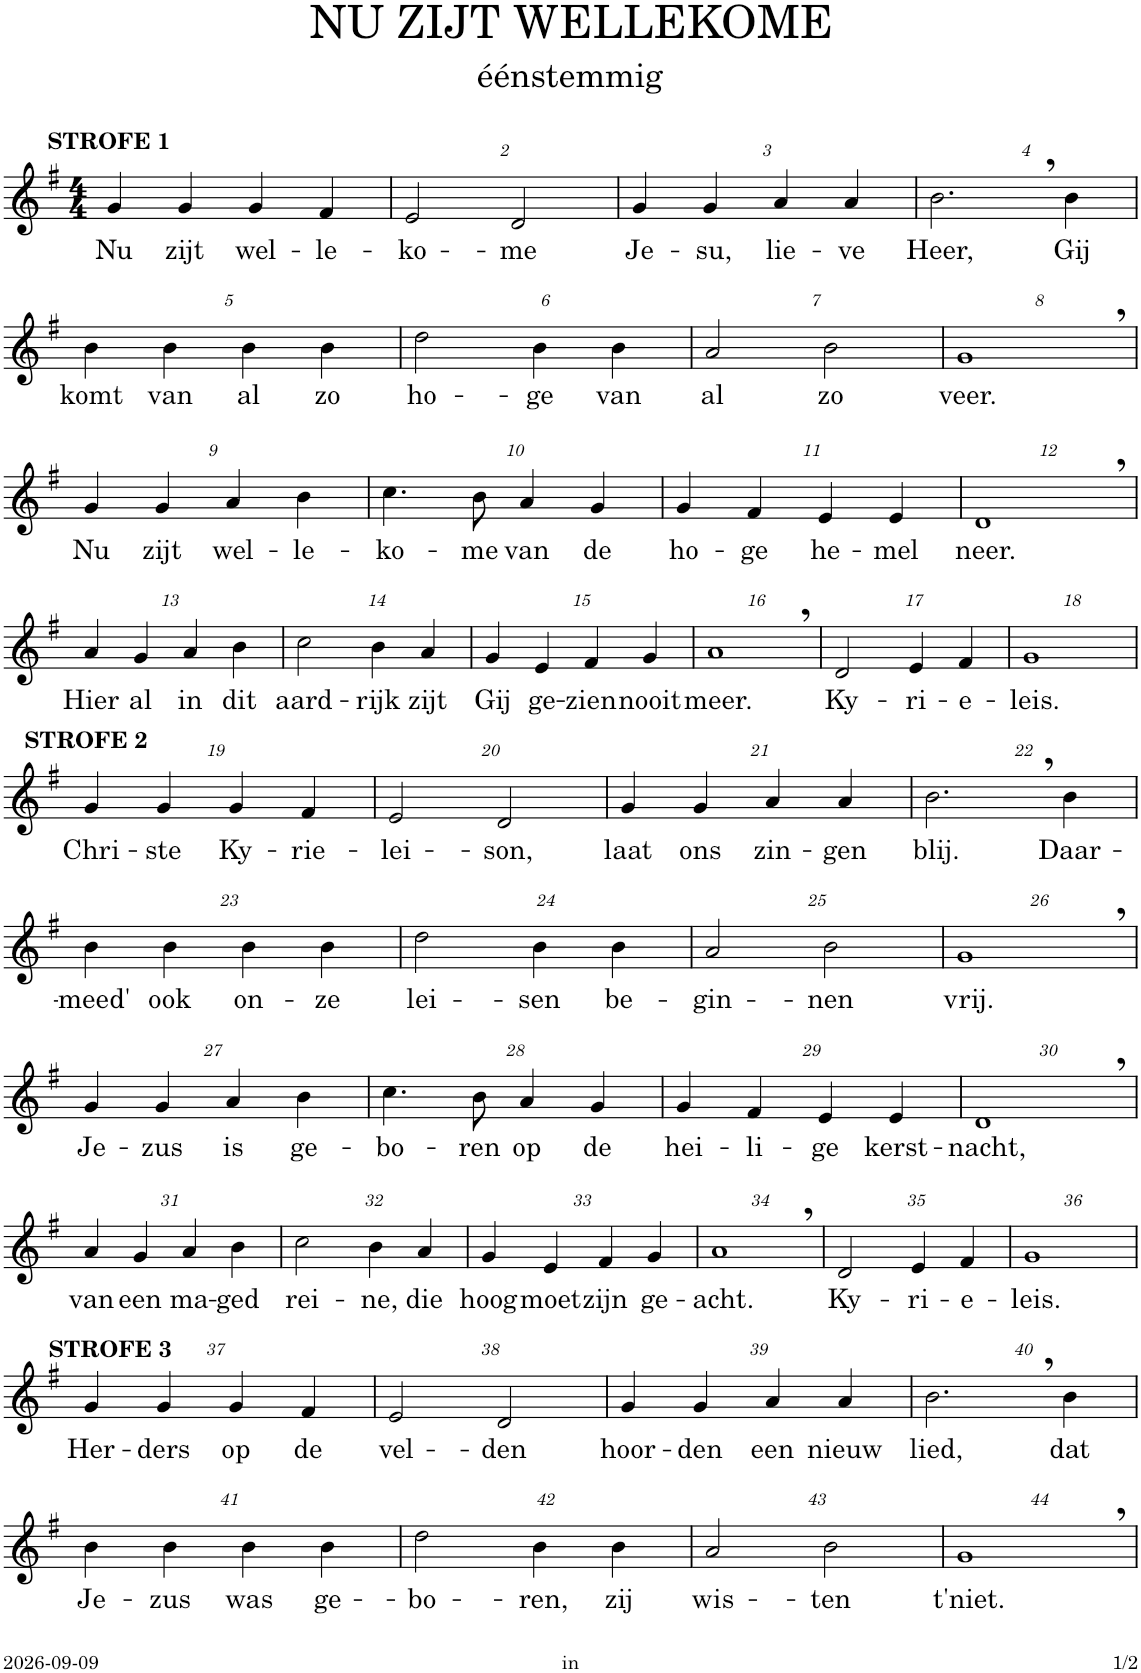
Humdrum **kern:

**kern	**text	**text	**kern	**text
*part2	*part2	*part2	*part1	*part1
*staff2	*staff2	*staff2	*staff1	*staff1
*I"Tenor	*	*	*I"Soprano	*
*I'T.	*	*	*	*
*stria5	*	*	*	*
*clefGv2	*	*	*clefG2	*
*k[f#]	*	*	*k[f#]	*
*M4/4	*	*	*M4/4	*
=1	=1	=1	=1	=1
!	!	!	!LO:TX:a:B:t=STROFE 1	!
!	!	!	!	!LO:LY:b
4G/	Nu	.	4g/	Nu
!	!	!	!	!LO:LY:b
4G/	zijt	.	4g/	zijt
!	!	!	!	!LO:LY:b
4G/	wel-	.	4g/	wel-
!	!	!	!	!LO:LY:b
4F#/	-le-	.	4f#/	-le-
=2	=2	=2	=2	=2
!	!	!	!	!LO:LY:b
2E/	-ko-	.	2e/	-ko-
!	!	!	!	!LO:LY:b
2D/	-me	.	2d/	-me
=3	=3	=3	=3	=3
!	!	!	!	!LO:LY:b
4G/	Je-	.	4g/	Je-
!	!	!	!	!LO:LY:b
4G/	-su,	.	4g/	-su,
!	!	!	!	!LO:LY:b
4A/	lie-	.	4a/	lie-
!	!	!	!	!LO:LY:b
4A/	-ve	.	4a/	-ve
=4	=4	=4	=4	=4
!	!	!	!	!LO:LY:b
2.B,/	Heer,	.	2.b,\	Heer,
!	!	!	!	!LO:LY:b
4B/	Gij	.	4b\	Gij
!!LO:LB:g=z
=5	=5	=5	=5	=5
!	!	!	!	!LO:LY:b
4B/	komt	.	4b\	komt
!	!	!	!	!LO:LY:b
4B/	van	.	4b\	van
!	!	!	!	!LO:LY:b
4B/	al	.	4b\	al
!	!	!	!	!LO:LY:b
4B/	zo	.	4b\	zo
=6	=6	=6	=6	=6
!	!	!	!	!LO:LY:b
2d/	ho-	.	2dd\	ho-
!	!	!	!	!LO:LY:b
4B/	-ge	.	4b\	-ge
!	!	!	!	!LO:LY:b
4B/	van	.	4b\	van
=7	=7	=7	=7	=7
!	!	!	!	!LO:LY:b
2A/	al	.	2a/	al
!	!	!	!	!LO:LY:b
2B/	zo	.	2b\	zo
=8	=8	=8	=8	=8
!	!	!	!	!LO:LY:b
1G,	veer.	.	1g,	veer.
!!LO:LB:g=z
=9	=9	=9	=9	=9
!	!	!	!	!LO:LY:b
4G/	Nu	.	4g/	Nu
!	!	!	!	!LO:LY:b
4G/	zijt	.	4g/	zijt
!	!	!	!	!LO:LY:b
4A/	wel-	.	4a/	wel-
!	!	!	!	!LO:LY:b
4B/	-le-	.	4b\	-le-
=10	=10	=10	=10	=10
!	!	!	!	!LO:LY:b
4.c/	-ko-	.	4.cc\	-ko-
!	!	!	!	!LO:LY:b
8B/	-me	-ten	8b\	-me
!	!	!	!	!LO:LY:b
4A/	van	en	4a/	van
!	!	!	!	!LO:LY:b
4G/	de	gij	4g/	de
=11	=11	=11	=11	=11
!	!	!	!	!LO:LY:b
4G/	ho-	zult	4g/	ho-
!	!	!	!	!LO:LY:b
4F#/	-ge	Hem	4f#/	-ge
!	!	!	!	!LO:LY:b
4E/	he-	.	4e/	he-
!	!	!	!	!LO:LY:b
4E/	-mel	.	4e/	-mel
=12	=12	=12	=12	=12
!	!	!	!	!LO:LY:b
1D,	neer.	.	1d,	neer.
!!LO:LB:g=z
=13	=13	=13	=13	=13
!	!	!	!	!LO:LY:b
4A/	Hier	.	4a/	Hier
!	!	!	!	!LO:LY:b
4G/	al	.	4g/	al
!	!	!	!	!LO:LY:b
4A/	in	.	4a/	in
!	!	!	!	!LO:LY:b
4B/	dit	.	4b\	dit
=14	=14	=14	=14	=14
!	!	!	!	!LO:LY:b
2c/	aard-	.	2cc\	aard-
!	!	!	!	!LO:LY:b
4B/	-rijk	.	4b\	-rijk
!	!	!	!	!LO:LY:b
4A/	zijt	.	4a/	zijt
=15	=15	=15	=15	=15
!	!	!	!	!LO:LY:b
4G/	Gij	.	4g/	Gij
!	!	!	!	!LO:LY:b
4E/	ge-	.	4e/	ge-
!	!	!	!	!LO:LY:b
4F#/	-zien	.	4f#/	-zien
!	!	!	!	!LO:LY:b
4G/	nooit	.	4g/	nooit
=16	=16	=16	=16	=16
!	!	!	!	!LO:LY:b
1A,	meer.	.	1a,	meer.
=17	=17	=17	=17	=17
!	!	!	!	!LO:LY:b
2D/	Ky-	.	2d/	Ky-
!	!	!	!	!LO:LY:b
4E/	-ri-	.	4e/	-ri-
!	!	!	!	!LO:LY:b
4F#/	-e-	.	4f#/	-e-
=18	=18	=18	=18	=18
!	!	!	!	!LO:LY:b
1G	-leis.	.	1g	-leis.
!!LO:LB:g=z
=19	=19	=19	=19	=19
!	!	!	!LO:TX:a:B:t=STROFE 2	!
!	!	!	!	!LO:LY:b
1r	.	.	4g/	Chri-
!	!	!	!	!LO:LY:b
.	.	.	4g/	-ste
!	!	!	!	!LO:LY:b
.	.	.	4g/	Ky-
!	!	!	!	!LO:LY:b
.	.	.	4f#/	-rie-
=20	=20	=20	=20	=20
!	!	!	!	!LO:LY:b
1r	.	.	2e/	-lei-
!	!	!	!	!LO:LY:b
.	.	.	2d/	-son,
=21	=21	=21	=21	=21
!	!	!	!	!LO:LY:b
1r	.	.	4g/	laat
!	!	!	!	!LO:LY:b
.	.	.	4g/	ons
!	!	!	!	!LO:LY:b
.	.	.	4a/	zin-
!	!	!	!	!LO:LY:b
.	.	.	4a/	-gen
=22	=22	=22	=22	=22
!	!	!	!	!LO:LY:b
1r	.	.	2.b,\	blij.
!	!	!	!	!LO:LY:b
.	.	.	4b\	Daar-
!!LO:LB:g=z
=23	=23	=23	=23	=23
!	!	!	!	!LO:LY:b
1r	.	.	4b\	-meed'
!	!	!	!	!LO:LY:b
.	.	.	4b\	ook
!	!	!	!	!LO:LY:b
.	.	.	4b\	on-
!	!	!	!	!LO:LY:b
.	.	.	4b\	-ze
=24	=24	=24	=24	=24
!	!	!	!	!LO:LY:b
1r	.	.	2dd\	lei-
!	!	!	!	!LO:LY:b
.	.	.	4b\	-sen
!	!	!	!	!LO:LY:b
.	.	.	4b\	be-
=25	=25	=25	=25	=25
!	!	!	!	!LO:LY:b
1r	.	.	2a/	-gin-
!	!	!	!	!LO:LY:b
.	.	.	2b\	-nen
=26	=26	=26	=26	=26
!	!	!	!	!LO:LY:b
1r	.	.	1g,	vrij.
!!LO:LB:g=z
=27	=27	=27	=27	=27
!	!	!	!	!LO:LY:b
1r	.	.	4g/	Je-
!	!	!	!	!LO:LY:b
.	.	.	4g/	-zus
!	!	!	!	!LO:LY:b
.	.	.	4a/	is
!	!	!	!	!LO:LY:b
.	.	.	4b\	ge-
=28	=28	=28	=28	=28
!	!	!	!	!LO:LY:b
1r	.	.	4.cc\	-bo-
!	!	!	!	!LO:LY:b
.	.	.	8b\	-ren
!	!	!	!	!LO:LY:b
.	.	.	4a/	op
!	!	!	!	!LO:LY:b
.	.	.	4g/	de
=29	=29	=29	=29	=29
!	!	!	!	!LO:LY:b
1r	.	.	4g/	hei-
!	!	!	!	!LO:LY:b
.	.	.	4f#/	-li-
!	!	!	!	!LO:LY:b
.	.	.	4e/	-ge
!	!	!	!	!LO:LY:b
.	.	.	4e/	kerst-
=30	=30	=30	=30	=30
!	!	!	!	!LO:LY:b
1r	.	.	1d,	-nacht,
!!LO:LB:g=z
=31	=31	=31	=31	=31
!	!	!	!	!LO:LY:b
1r	.	.	4a/	van
!	!	!	!	!LO:LY:b
.	.	.	4g/	een
!	!	!	!	!LO:LY:b
.	.	.	4a/	ma-
!	!	!	!	!LO:LY:b
.	.	.	4b\	-ged
=32	=32	=32	=32	=32
!	!	!	!	!LO:LY:b
1r	.	.	2cc\	rei-
!	!	!	!	!LO:LY:b
.	.	.	4b\	-ne,
!	!	!	!	!LO:LY:b
.	.	.	4a/	die
=33	=33	=33	=33	=33
!	!	!	!	!LO:LY:b
1r	.	.	4g/	hoog
!	!	!	!	!LO:LY:b
.	.	.	4e/	moet
!	!	!	!	!LO:LY:b
.	.	.	4f#/	zijn
!	!	!	!	!LO:LY:b
.	.	.	4g/	ge-
=34	=34	=34	=34	=34
!	!	!	!	!LO:LY:b
1r	.	.	1a,	-acht.
=35	=35	=35	=35	=35
!	!	!	!	!LO:LY:b
1r	.	.	2d/	Ky-
!	!	!	!	!LO:LY:b
.	.	.	4e/	-ri-
!	!	!	!	!LO:LY:b
.	.	.	4f#/	-e-
=36	=36	=36	=36	=36
!	!	!	!	!LO:LY:b
1r	.	.	1g	-leis.
!!LO:LB:g=z
=37	=37	=37	=37	=37
!	!	!	!LO:TX:a:B:t=STROFE 3	!
!	!	!	!	!LO:LY:b
4G/	Her-	.	4g/	Her-
!	!	!	!	!LO:LY:b
4G/	-ders	.	4g/	-ders
!	!	!	!	!LO:LY:b
4G/	op	.	4g/	op
!	!	!	!	!LO:LY:b
4F#/	de	.	4f#/	de
=38	=38	=38	=38	=38
!	!	!	!	!LO:LY:b
2E/	vel-	.	2e/	vel-
!	!	!	!	!LO:LY:b
2D/	-den	.	2d/	-den
=39	=39	=39	=39	=39
!	!	!	!	!LO:LY:b
4G/	hoor-	.	4g/	hoor-
!	!	!	!	!LO:LY:b
4G/	-den	.	4g/	-den
!	!	!	!	!LO:LY:b
4A/	een	.	4a/	een
!	!	!	!	!LO:LY:b
4A/	nieuw	.	4a/	nieuw
=40	=40	=40	=40	=40
!	!	!	!	!LO:LY:b
2.B,/	lied,	.	2.b,\	lied,
!	!	!	!	!LO:LY:b
4B/	dat	.	4b\	dat
!!LO:LB:g=z
=41	=41	=41	=41	=41
!	!	!	!	!LO:LY:b
4B/	Je-	.	4b\	Je-
!	!	!	!	!LO:LY:b
4B/	-zus	.	4b\	-zus
!	!	!	!	!LO:LY:b
4B/	was	.	4b\	was
!	!	!	!	!LO:LY:b
4B/	ge-	.	4b\	ge-
=42	=42	=42	=42	=42
!	!	!	!	!LO:LY:b
2d/	-bo-	.	2dd\	-bo-
!	!	!	!	!LO:LY:b
4B/	-ren,	.	4b\	-ren,
!	!	!	!	!LO:LY:b
4B/	zij	.	4b\	zij
=43	=43	=43	=43	=43
!	!	!	!	!LO:LY:b
2A/	wis-	.	2a/	wis-
!	!	!	!	!LO:LY:b
2B/	-ten	.	2b\	-ten
=44	=44	=44	=44	=44
!	!	!	!	!LO:LY:b
1G,	t'niet.	.	1g,	t'niet.
=	=	=	=	=
*-	*-	*-	*-	*-
